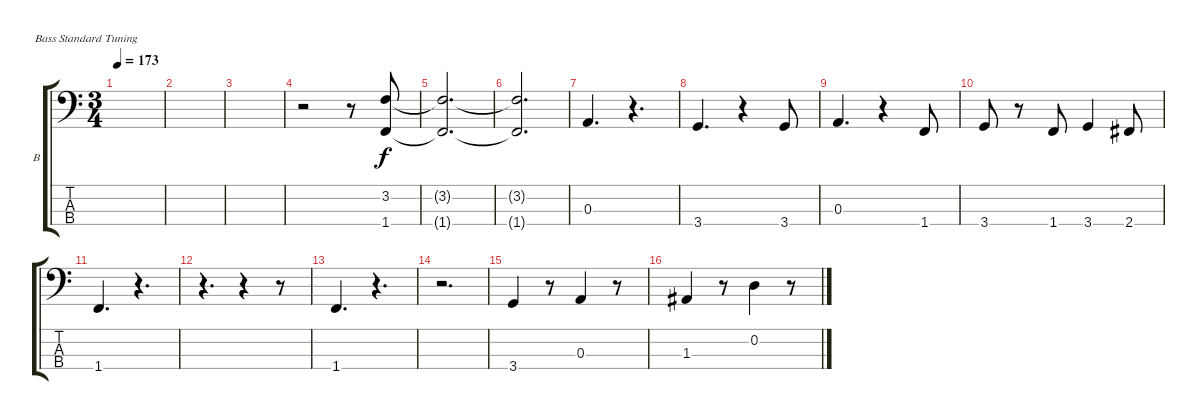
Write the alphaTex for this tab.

\bracketExtendMode groupsimilarinstruments
\firstSystemTrackNameOrientation horizontal
\otherSystemsTrackNameOrientation horizontal
\track ("Bass" "B") {instrument fretlessbass}
\staff {score tabs}
\tuning (G2 D2 A1 E1)
\ts (3 4)
\tempo 173
\clef f4
\ks c
|
|
|
r.2 r.8 (3.2 1.4).8 |
(3.2{t} 1.4{t}).2{d} |
(3.2{t} 1.4{t}).2{d} |
0.3.4{d dy f} r.4{d} |
3.4.4{d} r.4 3.4.8 |
0.3.4{d} r.4 1.4.8 |
3.4.8 r.8 1.4.8 3.4.4 2.4.8 |
1.4.4{d} r.4{d} |
r.4{d} r.4 r.8 |
1.4.4{d} r.4{d} |
r.2{d} |
3.4.4 r.8 0.3.4 r.8 |
1.3.4 r.8 0.2.4 r.8
